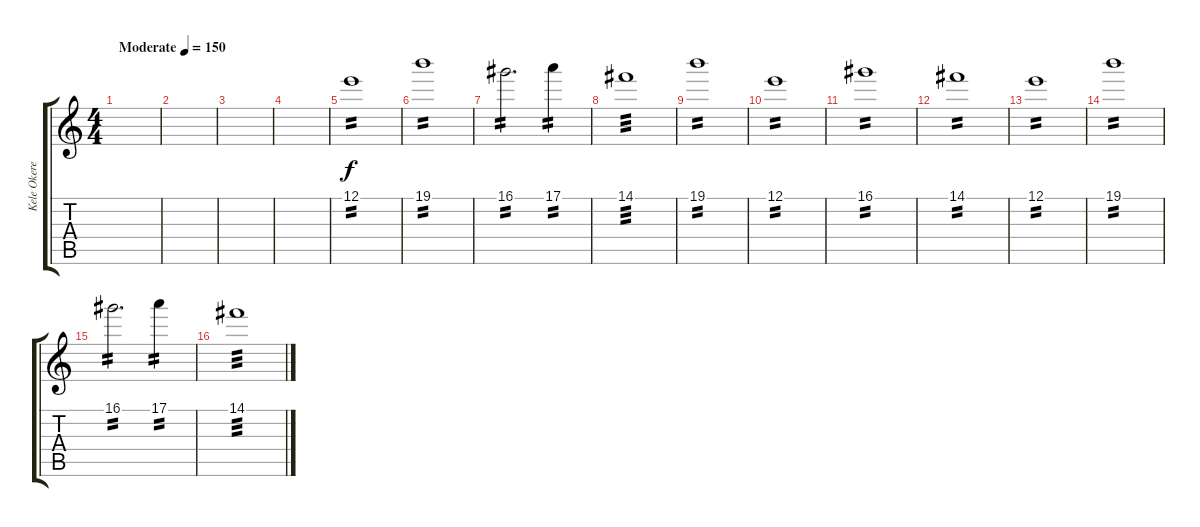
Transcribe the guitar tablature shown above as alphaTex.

\track ("Kele Okereke" "Kele Okere") {instrument electricguitarclean}
\staff {score tabs}
\tuning (E4 B3 G3 D3 A2 E2) {hide}
\ts (4 4)
\tempo (150 "Moderate")
\clef g2
\ks c
|
|
|
|
12.1.1{tp 2} |
19.1.1{tp 2} |
16.1.2{d tp 2} 17.1.4{tp 2} |
14.1.1{tp 3} |
19.1.1{tp 2} |
12.1.1{tp 2} |
16.1.1{tp 2} |
14.1.1{tp 2} |
12.1.1{tp 2} |
19.1.1{tp 2} |
16.1.2{d tp 2} 17.1.4{tp 2} |
14.1.1{tp 3}
